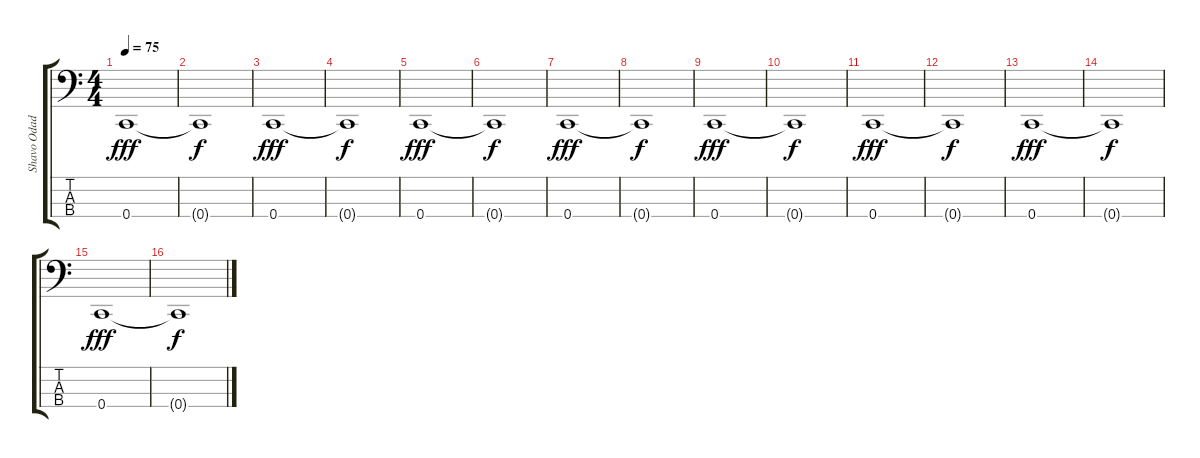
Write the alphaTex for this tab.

\track ("Shavo Odadjian" "Shavo Odad") {instrument electricbassfinger}
\staff {score tabs}
\tuning (F2 C2 G1 C1) {hide}
\ts (4 4)
\tempo 75
\clef f4
\ks c
0.4.1{dy fff instrument electricbassfinger} |
0.4{t}.1{dy f} |
0.4.1{dy fff} |
0.4{t}.1{dy f} |
0.4.1{dy fff} |
0.4{t}.1{dy f} |
0.4.1{dy fff} |
0.4{t}.1{dy f} |
0.4.1{dy fff} |
0.4{t}.1{dy f} |
0.4.1{dy fff} |
0.4{t}.1{dy f} |
0.4.1{dy fff} |
0.4{t}.1{dy f} |
0.4.1{dy fff} |
0.4{t}.1{dy f}
